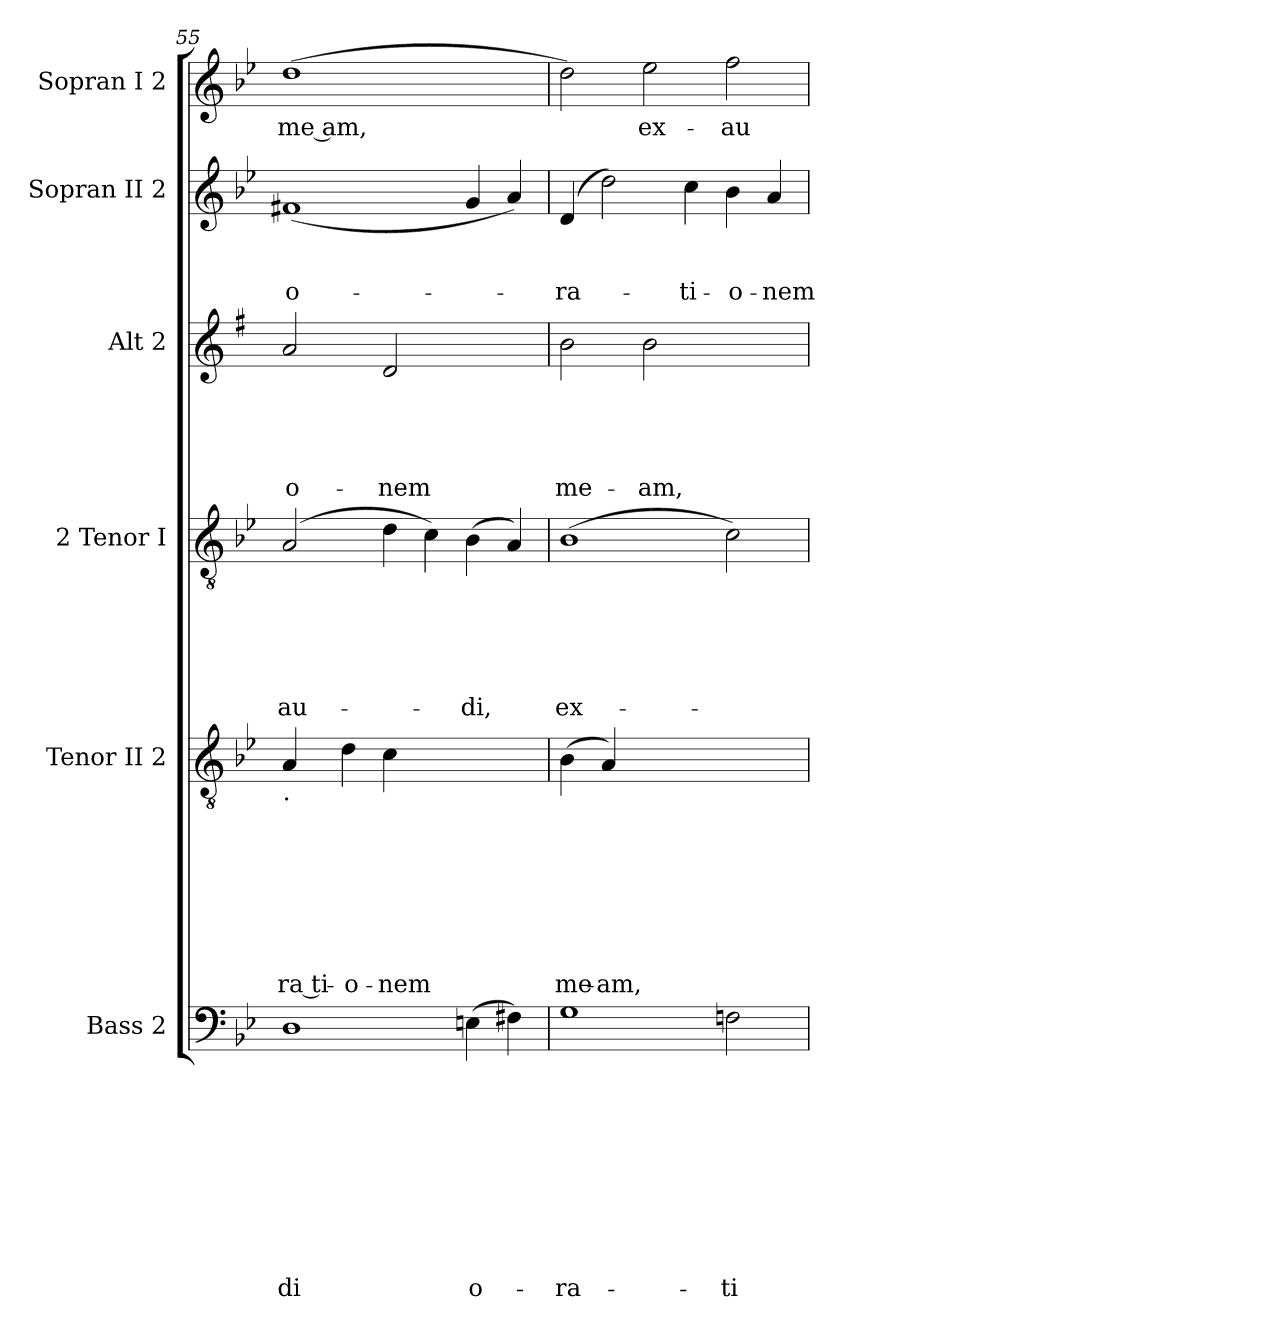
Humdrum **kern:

**kern	**text	**text	**text	**text	**text	**text	**text	**text	**text	**text	**kern	**text	**text	**text	**text	**text	**text	**text	**text	**kern	**text	**text	**text	**text	**text	**text	**kern	**text	**text	**text	**text	**text	**kern	**text	**text	**text	**kern	**text
*part6	*part6	*part6	*part6	*part6	*part6	*part6	*part6	*part6	*part6	*part6	*part5	*part5	*part5	*part5	*part5	*part5	*part5	*part5	*part5	*part4	*part4	*part4	*part4	*part4	*part4	*part4	*part3	*part3	*part3	*part3	*part3	*part3	*part2	*part2	*part2	*part2	*part1	*part1
*staff6	*staff6	*staff6	*staff6	*staff6	*staff6	*staff6	*staff6	*staff6	*staff6	*staff6	*staff5	*staff5	*staff5	*staff5	*staff5	*staff5	*staff5	*staff5	*staff5	*staff4	*staff4	*staff4	*staff4	*staff4	*staff4	*staff4	*staff3	*staff3	*staff3	*staff3	*staff3	*staff3	*staff2	*staff2	*staff2	*staff2	*staff1	*staff1
*I"Bass 2	*	*	*	*	*	*	*	*	*	*	*I"Tenor II 2	*	*	*	*	*	*	*	*	*I"2 Tenor I	*	*	*	*	*	*	*I"Alt 2	*	*	*	*	*	*I"Sopran II 2	*	*	*	*I"Sopran I 2	*
!!LO:LB:g=z
*clefF4	*	*	*	*	*	*	*	*	*	*	*clefGv2	*	*	*	*	*	*	*	*	*clefGv2	*	*	*	*	*	*	*clefG2	*	*	*	*	*	*clefG2	*	*	*	*clefG2	*
*k[b-e-]	*	*	*	*	*	*	*	*	*	*	*k[b-e-]	*	*	*	*	*	*	*	*	*k[b-e-]	*	*	*	*	*	*	*k[f#]	*	*	*	*	*	*k[b-e-]	*	*	*	*k[b-e-]	*
*B-:	*	*	*	*	*	*	*	*	*	*	*B-:	*	*	*	*	*	*	*	*	*B-:	*	*	*	*	*	*	*G:	*	*	*	*	*	*B-:	*	*	*	*B-:	*
=55	=55	=55	=55	=55	=55	=55	=55	=55	=55	=55	=55	=55	=55	=55	=55	=55	=55	=55	=55	=55	=55	=55	=55	=55	=55	=55	=55	=55	=55	=55	=55	=55	=55	=55	=55	=55	=55	=55
!	!	!	!	!	!	!	!	!	!	!	!LO:TX:b:t=.	!	!	!	!	!	!	!	!	!	!	!	!	!	!	!	!	!	!	!	!	!	!	!	!	!	!	!
!	!	!	!	!	!	!	!	!	!	!LO:LY:b	!	!	!	!	!	!	!	!	!LO:LY:b:rj	!	!	!	!	!	!	!LO:LY:b	!	!	!	!	!	!LO:LY:b:rj	!	!	!	!LO:LY:b	!	!LO:LY:b:rj
1D	.	.	.	.	.	.	.	.	.	-di	4A/	.	.	.	.	.	.	.	-ra ti-	(2A/	.	.	.	.	.	-au-	2a/	.	.	.	.	-o-	(<1f#X	.	.	o-	(>1dd	me am,
!	!	!	!	!	!	!	!	!	!	!	!	!	!	!	!	!	!	!	!LO:LY:b	!	!	!	!	!	!	!	!	!	!	!	!	!	!	!	!	!	!	!
.	.	.	.	.	.	.	.	.	.	.	4d\	.	.	.	.	.	.	.	-o-	.	.	.	.	.	.	.	.	.	.	.	.	.	.	.	.	.	.	.
!	!	!	!	!	!	!	!	!	!	!	!	!	!	!	!	!	!	!	!LO:LY:b	!	!	!	!	!	!	!	!	!	!	!	!	!LO:LY:b	!	!	!	!	!	!
.	.	.	.	.	.	.	.	.	.	.	4c\	.	.	.	.	.	.	.	-nem	4d\	.	.	.	.	.	.	2d/	.	.	.	.	-nem	.	.	.	.	.	.
.	.	.	.	.	.	.	.	.	.	.	2.ryy	.	.	.	.	.	.	.	.	4c\)	.	.	.	.	.	.	.	.	.	.	.	.	.	.	.	.	.	.
!	!	!	!	!	!	!	!	!	!	!LO:LY:b	!	!	!	!	!	!	!	!	!	!	!	!	!	!	!	!LO:LY:b	!	!	!	!	!	!	!	!	!	!	!	!
(>4En\	.	.	.	.	.	.	.	.	.	o-	.	.	.	.	.	.	.	.	.	(>4B-\	.	.	.	.	.	-di,	2ryy	.	.	.	.	.	4g/	.	.	.	2ryy	.
4F#X\)	.	.	.	.	.	.	.	.	.	.	.	.	.	.	.	.	.	.	.	4A/)	.	.	.	.	.	.	.	.	.	.	.	.	4a/)	.	.	.	.	.
=56	=56	=56	=56	=56	=56	=56	=56	=56	=56	=56	=56	=56	=56	=56	=56	=56	=56	=56	=56	=56	=56	=56	=56	=56	=56	=56	=56	=56	=56	=56	=56	=56	=56	=56	=56	=56	=56	=56
!	!	!	!	!	!	!	!	!	!	!LO:LY:b	!	!	!	!	!	!	!	!	!LO:LY:b	!	!	!	!	!	!	!LO:LY:b	!	!	!	!	!	!LO:LY:b	!	!	!	!LO:LY:b	!	!
1G	.	.	.	.	.	.	.	.	.	-ra-	(>4B-\	.	.	.	.	.	.	.	me-	(>1B-	.	.	.	.	.	ex-	2b\	.	.	.	.	me-	(4d/	.	.	-ra-	2dd\)	.
!	!	!	!	!	!	!	!	!	!	!	!	!	!	!	!	!	!	!	!LO:LY:b	!	!	!	!	!	!	!	!	!	!	!	!	!	!	!	!	!	!	!
.	.	.	.	.	.	.	.	.	.	.	4A/)	.	.	.	.	.	.	.	-am,	.	.	.	.	.	.	.	.	.	.	.	.	.	2dd\)	.	.	.	.	.
!	!	!	!	!	!	!	!	!	!	!	!	!	!	!	!	!	!	!	!	!	!	!	!	!	!	!	!	!	!	!	!	!LO:LY:b	!	!	!	!	!	!LO:LY:b
.	.	.	.	.	.	.	.	.	.	.	1ryy	.	.	.	.	.	.	.	.	.	.	.	.	.	.	.	2b\	.	.	.	.	-am,	.	.	.	.	2ee-\	ex-
!	!	!	!	!	!	!	!	!	!	!	!	!	!	!	!	!	!	!	!	!	!	!	!	!	!	!	!	!	!	!	!	!	!	!	!	!LO:LY:b	!	!
.	.	.	.	.	.	.	.	.	.	.	.	.	.	.	.	.	.	.	.	.	.	.	.	.	.	.	.	.	.	.	.	.	4cc\	.	.	-ti-	.	.
!	!	!	!	!	!	!	!	!	!	!LO:LY:b	!	!	!	!	!	!	!	!	!	!	!	!	!	!	!	!	!	!	!	!	!	!	!	!	!	!LO:LY:b	!	!LO:LY:b
2Fn\	.	.	.	.	.	.	.	.	.	-ti-	.	.	.	.	.	.	.	.	.	2c\)	.	.	.	.	.	.	2ryy	.	.	.	.	.	4b-\	.	.	-o-	2ff\	-au-
!	!	!	!	!	!	!	!	!	!	!	!	!	!	!	!	!	!	!	!	!	!	!	!	!	!	!	!	!	!	!	!	!	!	!	!	!LO:LY:b	!	!
.	.	.	.	.	.	.	.	.	.	.	.	.	.	.	.	.	.	.	.	.	.	.	.	.	.	.	.	.	.	.	.	.	4a/	.	.	-nem	.	.
=	=	=	=	=	=	=	=	=	=	=	=	=	=	=	=	=	=	=	=	=	=	=	=	=	=	=	=	=	=	=	=	=	=	=	=	=	=	=
*-	*-	*-	*-	*-	*-	*-	*-	*-	*-	*-	*-	*-	*-	*-	*-	*-	*-	*-	*-	*-	*-	*-	*-	*-	*-	*-	*-	*-	*-	*-	*-	*-	*-	*-	*-	*-	*-	*-
